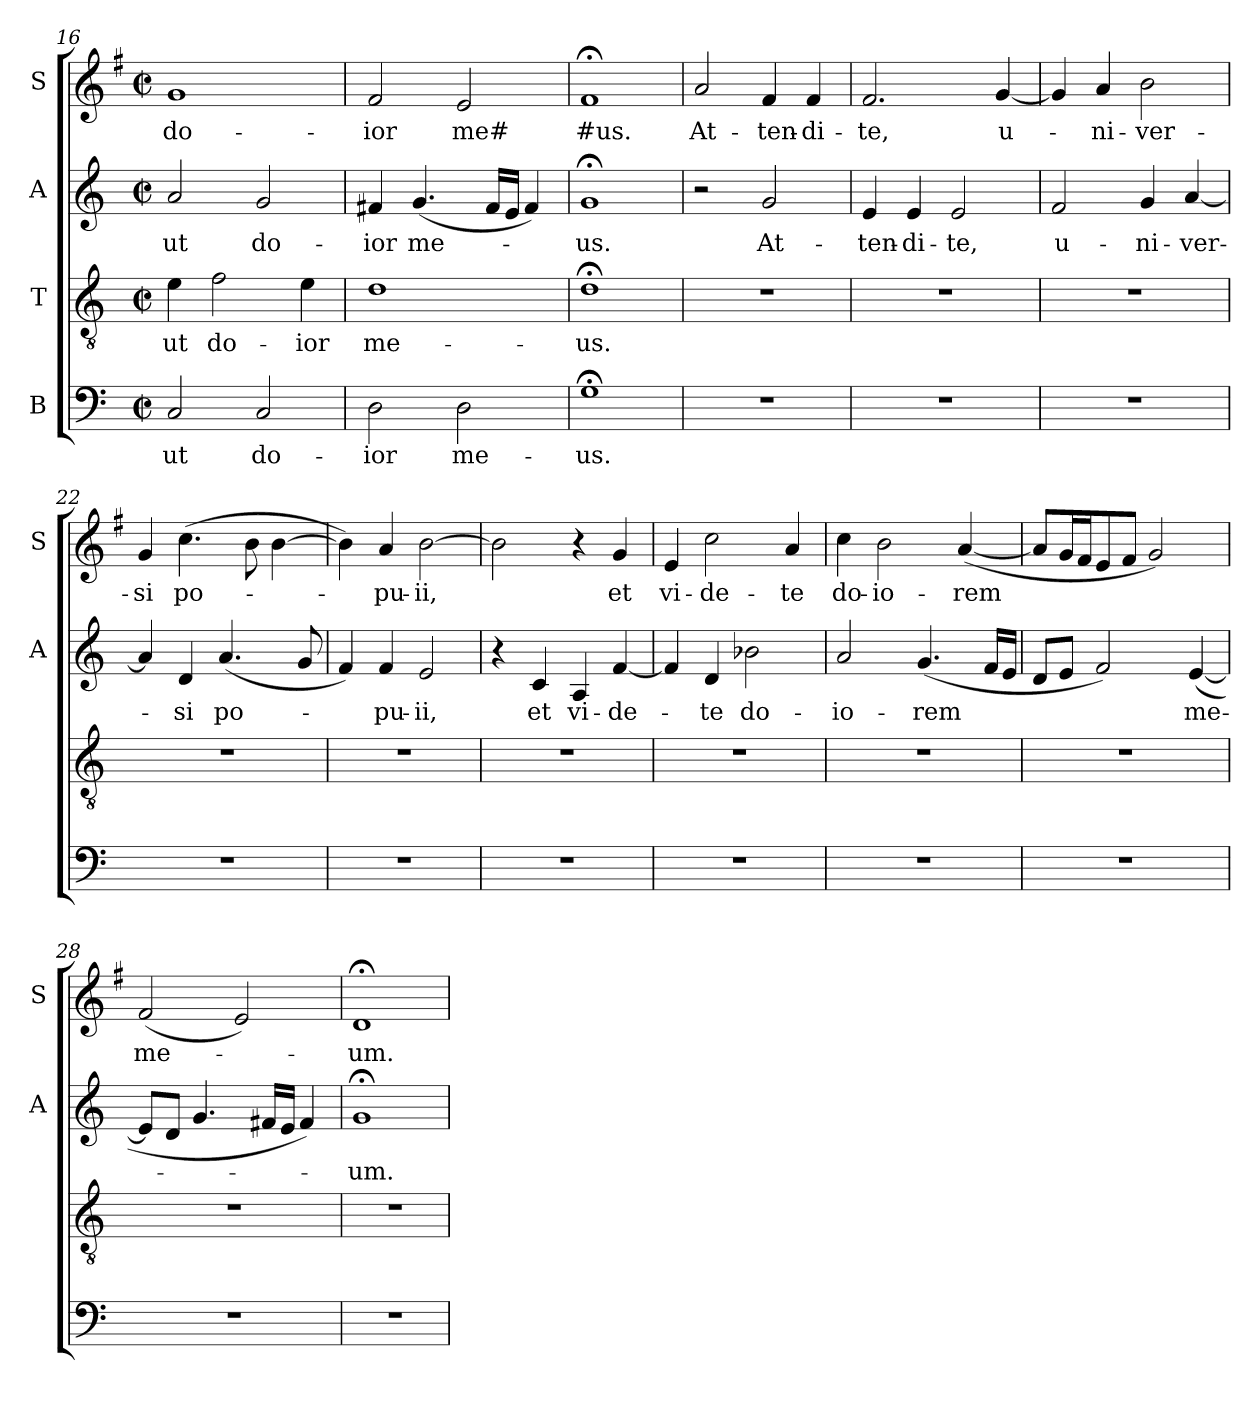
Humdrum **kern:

**kern	**text	**kern	**text	**kern	**text	**kern	**text
*part4	*part4	*part3	*part3	*part2	*part2	*part1	*part1
*staff4	*staff4	*staff3	*staff3	*staff2	*staff2	*staff1	*staff1
*I"B	*	*I"T	*	*I"A	*	*I"S	*
*	*	*	*	*I'A	*	*I'S	*
*clefF4	*	*clefGv2	*	*clefG2	*	*clefG2	*
*	*	*	*	*	*	*ITrd-3c-5	*
*k[]	*	*k[]	*	*k[]	*	*k[]	*
*C:	*	*C:	*	*C:	*	*C:	*
*M2/2	*	*M2/2	*	*M2/2	*	*M2/2	*
*met(c|)	*	*met(c|)	*	*met(c|)	*	*met(c|)	*
=16	=16	=16	=16	=16	=16	=16	=16
!	!LO:LY:b	!	!LO:LY:b	!	!LO:LY:b	!	!LO:LY:b
2C/	-ut	4e\	-ut	2a/	-ut	1cc	do-
!	!	!	!LO:LY:b	!	!	!	!
.	.	2f\	do-	.	.	.	.
!	!LO:LY:b	!	!	!	!LO:LY:b	!	!
2C/	do-	.	.	2g/	do-	.	.
!	!	!	!LO:LY:b	!	!	!	!
.	.	4e\	-ior	.	.	.	.
=17	=17	=17	=17	=17	=17	=17	=17
!	!LO:LY:b	!	!LO:LY:b	!	!LO:LY:b	!	!LO:LY:b
2D\	-ior	1d	me-	4f#X/	-ior	2b/	-ior
!	!	!	!	!	!LO:LY:b	!	!
.	.	.	.	(<4.g/	me-	.	.
!	!LO:LY:b	!	!	!	!	!	!LO:LY:b
2D\	me-	.	.	.	.	2a/	me#
.	.	.	.	16f#/LL	.	.	.
.	.	.	.	16e/JJ	.	.	.
.	.	.	.	4f#/)	.	.	.
=18	=18	=18	=18	=18	=18	=18	=18
!	!LO:LY:b	!	!LO:LY:b	!	!LO:LY:b	!	!LO:LY:b:rj
1G;<	-us.	1d;<	-us.	1g;	-us.	1b;	#us.
!!LO:PB:g=z
=19	=19	=19	=19	=19	=19	=19	=19
!	!	!	!	!	!	!	!LO:LY:b
1r	.	1r	.	2r	.	2dd/	At-
!	!	!	!	!	!LO:LY:b	!	!LO:LY:b
.	.	.	.	2g/	At-	4b/	-ten-
!	!	!	!	!	!	!	!LO:LY:b:rj
.	.	.	.	.	.	4b/	-di-
=20	=20	=20	=20	=20	=20	=20	=20
!	!	!	!	!	!LO:LY:b	!	!LO:LY:b
1r	.	1r	.	4e/	-ten-	2.b/	-te,
!	!	!	!	!	!LO:LY:b	!	!
.	.	.	.	4e/	-di-	.	.
!	!	!	!	!	!LO:LY:b:rj	!	!
.	.	.	.	2e/	-te,	.	.
!	!	!	!	!	!	!	!LO:LY:b
.	.	.	.	.	.	[>4cc/	u-
=21	=21	=21	=21	=21	=21	=21	=21
!	!	!	!	!	!LO:LY:b	!	!
1r	.	1r	.	2f/	u-	4cc/]	.
!	!	!	!	!	!	!	!LO:LY:b
.	.	.	.	.	.	4dd/	-ni-
!	!	!	!	!	!LO:LY:b	!	!LO:LY:b
.	.	.	.	4g/	-ni-	2ee\	-ver-
!	!	!	!	!	!LO:LY:b	!	!
.	.	.	.	[<4a/	-ver-	.	.
=22	=22	=22	=22	=22	=22	=22	=22
!	!	!	!	!	!	!	!LO:LY:b
1r	.	1r	.	4a/]	.	4cc/	-si
!	!	!	!	!	!LO:LY:b	!	!LO:LY:b
.	.	.	.	4d/	-si	(>4.ff\	po-
!	!	!	!	!	!LO:LY:b	!	!
.	.	.	.	(<4.a/	po-	.	.
.	.	.	.	.	.	8ee\	.
.	.	.	.	.	.	[>4ee\	.
.	.	.	.	8g/	.	.	.
=23	=23	=23	=23	=23	=23	=23	=23
1r	.	1r	.	4f/)	.	4ee\])	.
!	!	!	!	!	!LO:LY:b	!	!LO:LY:b
.	.	.	.	4f/	-pu-	4dd/	-pu-
!	!	!	!	!	!LO:LY:b:rj	!	!LO:LY:b:rj
.	.	.	.	2e/	-ii,	[>2ee\	-ii,
=24	=24	=24	=24	=24	=24	=24	=24
1r	.	1r	.	4r	.	2ee\]	.
!	!	!	!	!	!LO:LY:b	!	!
.	.	.	.	4c/	et	.	.
!	!	!	!	!	!LO:LY:b	!	!
.	.	.	.	4A/	vi-	4r	.
!	!	!	!	!	!LO:LY:b	!	!LO:LY:b
.	.	.	.	[<4f/	-de-	4cc/	et
!!LO:LB:g=z
=25	=25	=25	=25	=25	=25	=25	=25
!	!	!	!	!	!	!	!LO:LY:b
1r	.	1r	.	4f/]	.	4a/	vi-
!	!	!	!	!	!LO:LY:b	!	!LO:LY:b
.	.	.	.	4d/	-te	2ff\	-de-
!	!	!	!	!	!LO:LY:b	!	!
.	.	.	.	2b-X\	do-	.	.
!	!	!	!	!	!	!	!LO:LY:b
.	.	.	.	.	.	4dd/	-te
=26	=26	=26	=26	=26	=26	=26	=26
!	!	!	!	!	!LO:LY:b	!	!LO:LY:b
1r	.	1r	.	2a/	-io-	4ff\	do-
!	!	!	!	!	!	!	!LO:LY:b:rj
.	.	.	.	.	.	2ee\	-io-
!	!	!	!	!	!LO:LY:b	!	!
.	.	.	.	(<4.g/	-rem	.	.
!	!	!	!	!	!	!	!LO:LY:b
.	.	.	.	.	.	([>4dd/	-rem
.	.	.	.	16f/LL	.	.	.
.	.	.	.	16e/JJ	.	.	.
=27	=27	=27	=27	=27	=27	=27	=27
1r	.	1r	.	8d/L	.	8dd/L]	.
.	.	.	.	8e/J	.	16cc/L	.
.	.	.	.	.	.	16b/J	.
.	.	.	.	2f/)	.	8a/	.
.	.	.	.	.	.	8b/J	.
.	.	.	.	.	.	2cc/)	.
!	!	!	!	!	!LO:LY:b	!	!
.	.	.	.	(<[<4e/	me-	.	.
=28	=28	=28	=28	=28	=28	=28	=28
!	!	!	!	!	!	!	!LO:LY:b
1r	.	1r	.	8e/L]	.	(<2b/	me-
.	.	.	.	8d/J	.	.	.
.	.	.	.	4.g/	.	.	.
.	.	.	.	.	.	2a/)	.
.	.	.	.	16f#/LL	.	.	.
.	.	.	.	16e/JJ	.	.	.
.	.	.	.	4f#/)	.	.	.
=29	=29	=29	=29	=29	=29	=29	=29
!	!	!	!	!	!LO:LY:b	!	!LO:LY:b
1r	.	1r	.	1g;	-um.	1g;	-um.
=	=	=	=	=	=	=	=
*-	*-	*-	*-	*-	*-	*-	*-
